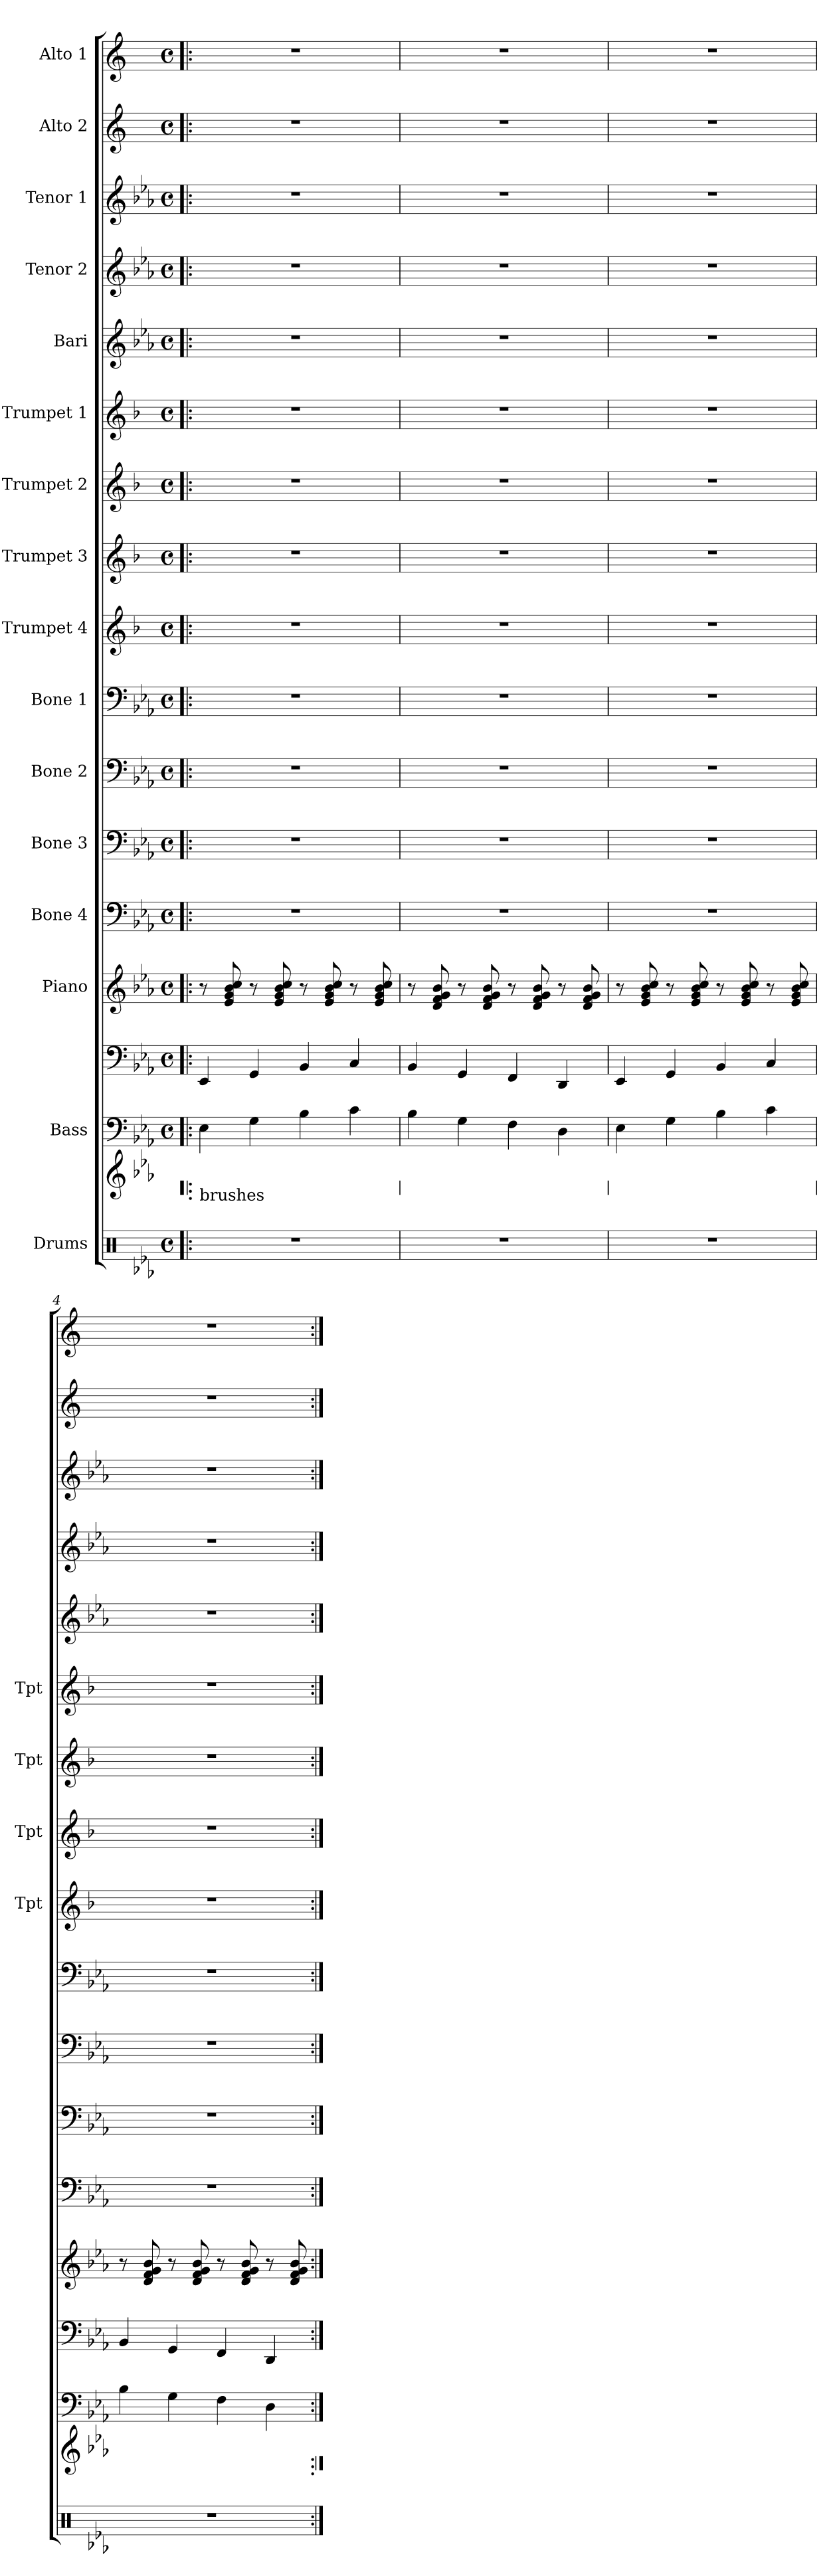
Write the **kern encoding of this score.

**kern	**kern	**kern	**kern	**kern	**kern	**kern	**kern	**kern	**kern	**kern	**kern	**kern	**kern	**kern	**kern	**kern	**kern
*part18	*part17	*part16	*part15	*part14	*part13	*part12	*part11	*part10	*part9	*part8	*part7	*part6	*part5	*part4	*part3	*part2	*part1
*staff18	*staff17	*staff16	*staff15	*staff14	*staff13	*staff12	*staff11	*staff10	*staff9	*staff8	*staff7	*staff6	*staff5	*staff4	*staff3	*staff2	*staff1
*I"Drums	*	*I"Bass	*	*I"Piano	*I"Bone 4	*I"Bone 3	*I"Bone 2	*I"Bone 1	*I"Trumpet 4	*I"Trumpet 3	*I"Trumpet 2	*I"Trumpet 1	*I"Bari	*I"Tenor 2	*I"Tenor 1	*I"Alto 2	*I"Alto 1
*	*	*	*	*	*	*	*	*	*I'Tpt	*I'Tpt	*I'Tpt	*I'Tpt	*	*	*	*	*
*	*stria0	*	*	*	*	*	*	*	*	*	*	*	*	*	*	*	*
*clefX	*clefG2	*clefF4	*clefF4	*clefG2	*clefF4	*clefF4	*clefF4	*clefF4	*clefG2	*clefG2	*clefG2	*clefG2	*clefG2	*clefG2	*clefG2	*clefG2	*clefG2
*	*	*ITrd7c12	*	*	*	*	*	*	*ITrd1c2	*ITrd1c2	*ITrd1c2	*ITrd1c2	*ITrd12c21	*ITrd8c14	*ITrd8c14	*ITrd5c9	*ITrd5c9
*k[b-e-a-]	*k[b-e-a-]	*k[b-e-a-]	*k[b-e-a-]	*k[b-e-a-]	*k[b-e-a-]	*k[b-e-a-]	*k[b-e-a-]	*k[b-e-a-]	*k[b-e-a-]	*k[b-e-a-]	*k[b-e-a-]	*k[b-e-a-]	*k[b-e-a-]	*k[b-e-a-]	*k[b-e-a-]	*k[b-e-a-]	*k[b-e-a-]
*E-:	*E-:	*E-:	*E-:	*E-:	*E-:	*E-:	*E-:	*E-:	*E-:	*E-:	*E-:	*E-:	*E-:	*E-:	*E-:	*E-:	*E-:
*M4/4	*	*M4/4	*M4/4	*M4/4	*M4/4	*M4/4	*M4/4	*M4/4	*M4/4	*M4/4	*M4/4	*M4/4	*M4/4	*M4/4	*M4/4	*M4/4	*M4/4
*met(c)	*	*met(c)	*met(c)	*met(c)	*met(c)	*met(c)	*met(c)	*met(c)	*met(c)	*met(c)	*met(c)	*met(c)	*met(c)	*met(c)	*met(c)	*met(c)	*met(c)
*MM160	*MM160	*MM160	*MM160	*MM160	*MM160	*MM160	*MM160	*MM160	*MM160	*MM160	*MM160	*MM160	*MM160	*MM160	*MM160	*MM160	*MM160
=1!|:	=1!|:	=1!|:	=1!|:	=1!|:	=1!|:	=1!|:	=1!|:	=1!|:	=1!|:	=1!|:	=1!|:	=1!|:	=1!|:	=1!|:	=1!|:	=1!|:	=1!|:
!	!LO:TX:b:t=brushes	!	!	!	!	!	!	!	!	!	!	!	!	!	!	!	!
1r	1ryy	4EE-\	4EE-/	8r	1r	1r	1r	1r	1r	1r	1r	1r	1r	1r	1r	1r	1r
.	.	.	.	8e-/ 8g/ 8b-/ 8cc/	.	.	.	.	.	.	.	.	.	.	.	.	.
.	.	4GG\	4GG/	8r	.	.	.	.	.	.	.	.	.	.	.	.	.
.	.	.	.	8e-/ 8g/ 8b-/ 8cc/	.	.	.	.	.	.	.	.	.	.	.	.	.
.	.	4BB-\	4BB-/	8r	.	.	.	.	.	.	.	.	.	.	.	.	.
.	.	.	.	8e-/ 8g/ 8b-/ 8cc/	.	.	.	.	.	.	.	.	.	.	.	.	.
.	.	4C\	4C/	8r	.	.	.	.	.	.	.	.	.	.	.	.	.
.	.	.	.	8e-/ 8g/ 8b-/ 8cc/	.	.	.	.	.	.	.	.	.	.	.	.	.
=2	=2	=2	=2	=2	=2	=2	=2	=2	=2	=2	=2	=2	=2	=2	=2	=2	=2
1r	1ryy	4BB-\	4BB-/	8r	1r	1r	1r	1r	1r	1r	1r	1r	1r	1r	1r	1r	1r
.	.	.	.	8d/ 8f/ 8g/ 8b-/	.	.	.	.	.	.	.	.	.	.	.	.	.
.	.	4GG\	4GG/	8r	.	.	.	.	.	.	.	.	.	.	.	.	.
.	.	.	.	8d/ 8f/ 8g/ 8b-/	.	.	.	.	.	.	.	.	.	.	.	.	.
.	.	4FF\	4FF/	8r	.	.	.	.	.	.	.	.	.	.	.	.	.
.	.	.	.	8d/ 8f/ 8g/ 8b-/	.	.	.	.	.	.	.	.	.	.	.	.	.
.	.	4DD\	4DD/	8r	.	.	.	.	.	.	.	.	.	.	.	.	.
.	.	.	.	8d/ 8f/ 8g/ 8b-/	.	.	.	.	.	.	.	.	.	.	.	.	.
=3	=3	=3	=3	=3	=3	=3	=3	=3	=3	=3	=3	=3	=3	=3	=3	=3	=3
1r	1ryy	4EE-\	4EE-/	8r	1r	1r	1r	1r	1r	1r	1r	1r	1r	1r	1r	1r	1r
.	.	.	.	8e-/ 8g/ 8b-/ 8cc/	.	.	.	.	.	.	.	.	.	.	.	.	.
.	.	4GG\	4GG/	8r	.	.	.	.	.	.	.	.	.	.	.	.	.
.	.	.	.	8e-/ 8g/ 8b-/ 8cc/	.	.	.	.	.	.	.	.	.	.	.	.	.
.	.	4BB-\	4BB-/	8r	.	.	.	.	.	.	.	.	.	.	.	.	.
.	.	.	.	8e-/ 8g/ 8b-/ 8cc/	.	.	.	.	.	.	.	.	.	.	.	.	.
.	.	4C\	4C/	8r	.	.	.	.	.	.	.	.	.	.	.	.	.
.	.	.	.	8e-/ 8g/ 8b-/ 8cc/	.	.	.	.	.	.	.	.	.	.	.	.	.
=4	=4	=4	=4	=4	=4	=4	=4	=4	=4	=4	=4	=4	=4	=4	=4	=4	=4
1r	1ryy	4BB-\	4BB-/	8r	1r	1r	1r	1r	1r	1r	1r	1r	1r	1r	1r	1r	1r
.	.	.	.	8d/ 8f/ 8g/ 8b-/	.	.	.	.	.	.	.	.	.	.	.	.	.
.	.	4GG\	4GG/	8r	.	.	.	.	.	.	.	.	.	.	.	.	.
.	.	.	.	8d/ 8f/ 8g/ 8b-/	.	.	.	.	.	.	.	.	.	.	.	.	.
.	.	4FF\	4FF/	8r	.	.	.	.	.	.	.	.	.	.	.	.	.
.	.	.	.	8d/ 8f/ 8g/ 8b-/	.	.	.	.	.	.	.	.	.	.	.	.	.
.	.	4DD\	4DD/	8r	.	.	.	.	.	.	.	.	.	.	.	.	.
.	.	.	.	8d/ 8f/ 8g/ 8b-/	.	.	.	.	.	.	.	.	.	.	.	.	.
=:|!	=:|!	=:|!	=:|!	=:|!	=:|!	=:|!	=:|!	=:|!	=:|!	=:|!	=:|!	=:|!	=:|!	=:|!	=:|!	=:|!	=:|!
*-	*-	*-	*-	*-	*-	*-	*-	*-	*-	*-	*-	*-	*-	*-	*-	*-	*-
